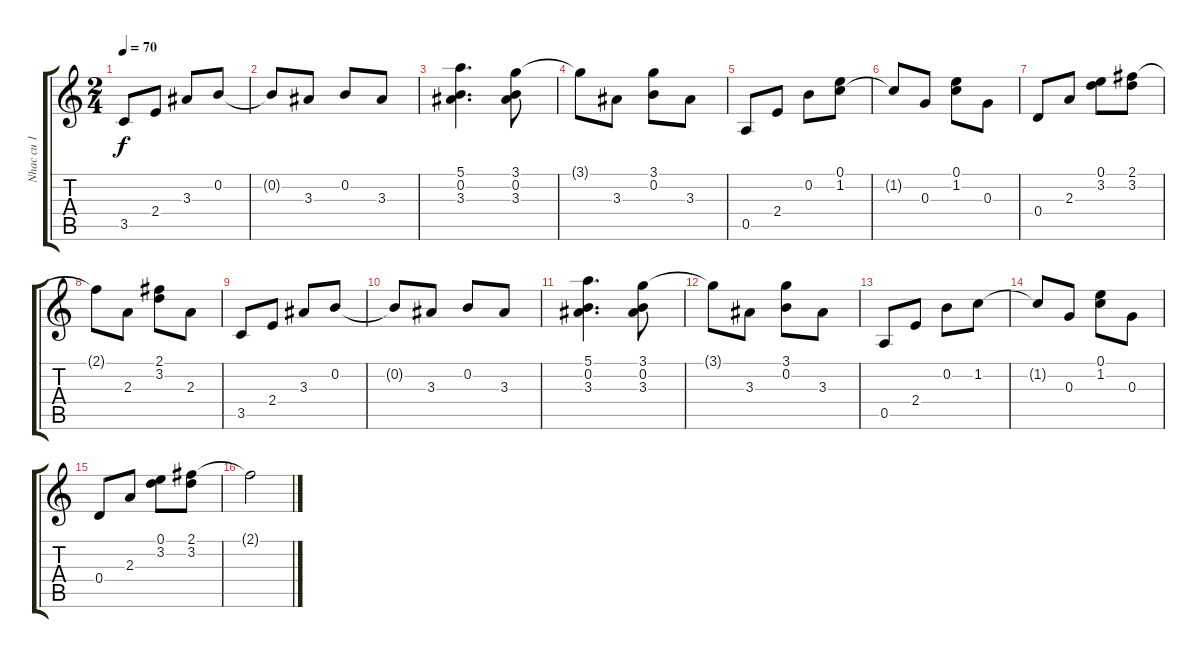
\track ("Nhac cu 1" "Nhac cu 1") {instrument acousticguitarsteel}
\staff {score tabs}
\tuning (E4 B3 G3 D3 A2 E2) {hide}
\ts (2 4)
\tempo 70
\clef g2
\ks c
3.5.8{dy f} 2.4.8 3.3.8 0.2.8 |
0.2{t}.8 3.3.8 0.2.8 3.3.8 |
(5.1 0.2 3.3).4{d} (3.1 0.2 3.3).8 |
3.1{t}.8 3.3.8 (3.1 0.2).8 3.3.8 |
0.5.8 2.4.8 0.2.8 (0.1 1.2).8 |
1.2{t}.8 0.3.8 (0.1 1.2).8 0.3.8 |
0.4.8 2.3.8 (0.1 3.2).8 (2.1 3.2).8 |
2.1{t}.8 2.3.8 (2.1 3.2).8 2.3.8 |
3.5.8 2.4.8 3.3.8 0.2.8 |
0.2{t}.8 3.3.8 0.2.8 3.3.8 |
(5.1 0.2 3.3).4{d} (3.1 0.2 3.3).8 |
3.1{t}.8 3.3.8 (3.1 0.2).8 3.3.8 |
0.5.8 2.4.8 0.2.8 1.2.8 |
1.2{t}.8 0.3.8 (0.1 1.2).8 0.3.8 |
0.4.8 2.3.8 (0.1 3.2).8 (2.1 3.2).8 |
2.1{t}.2
